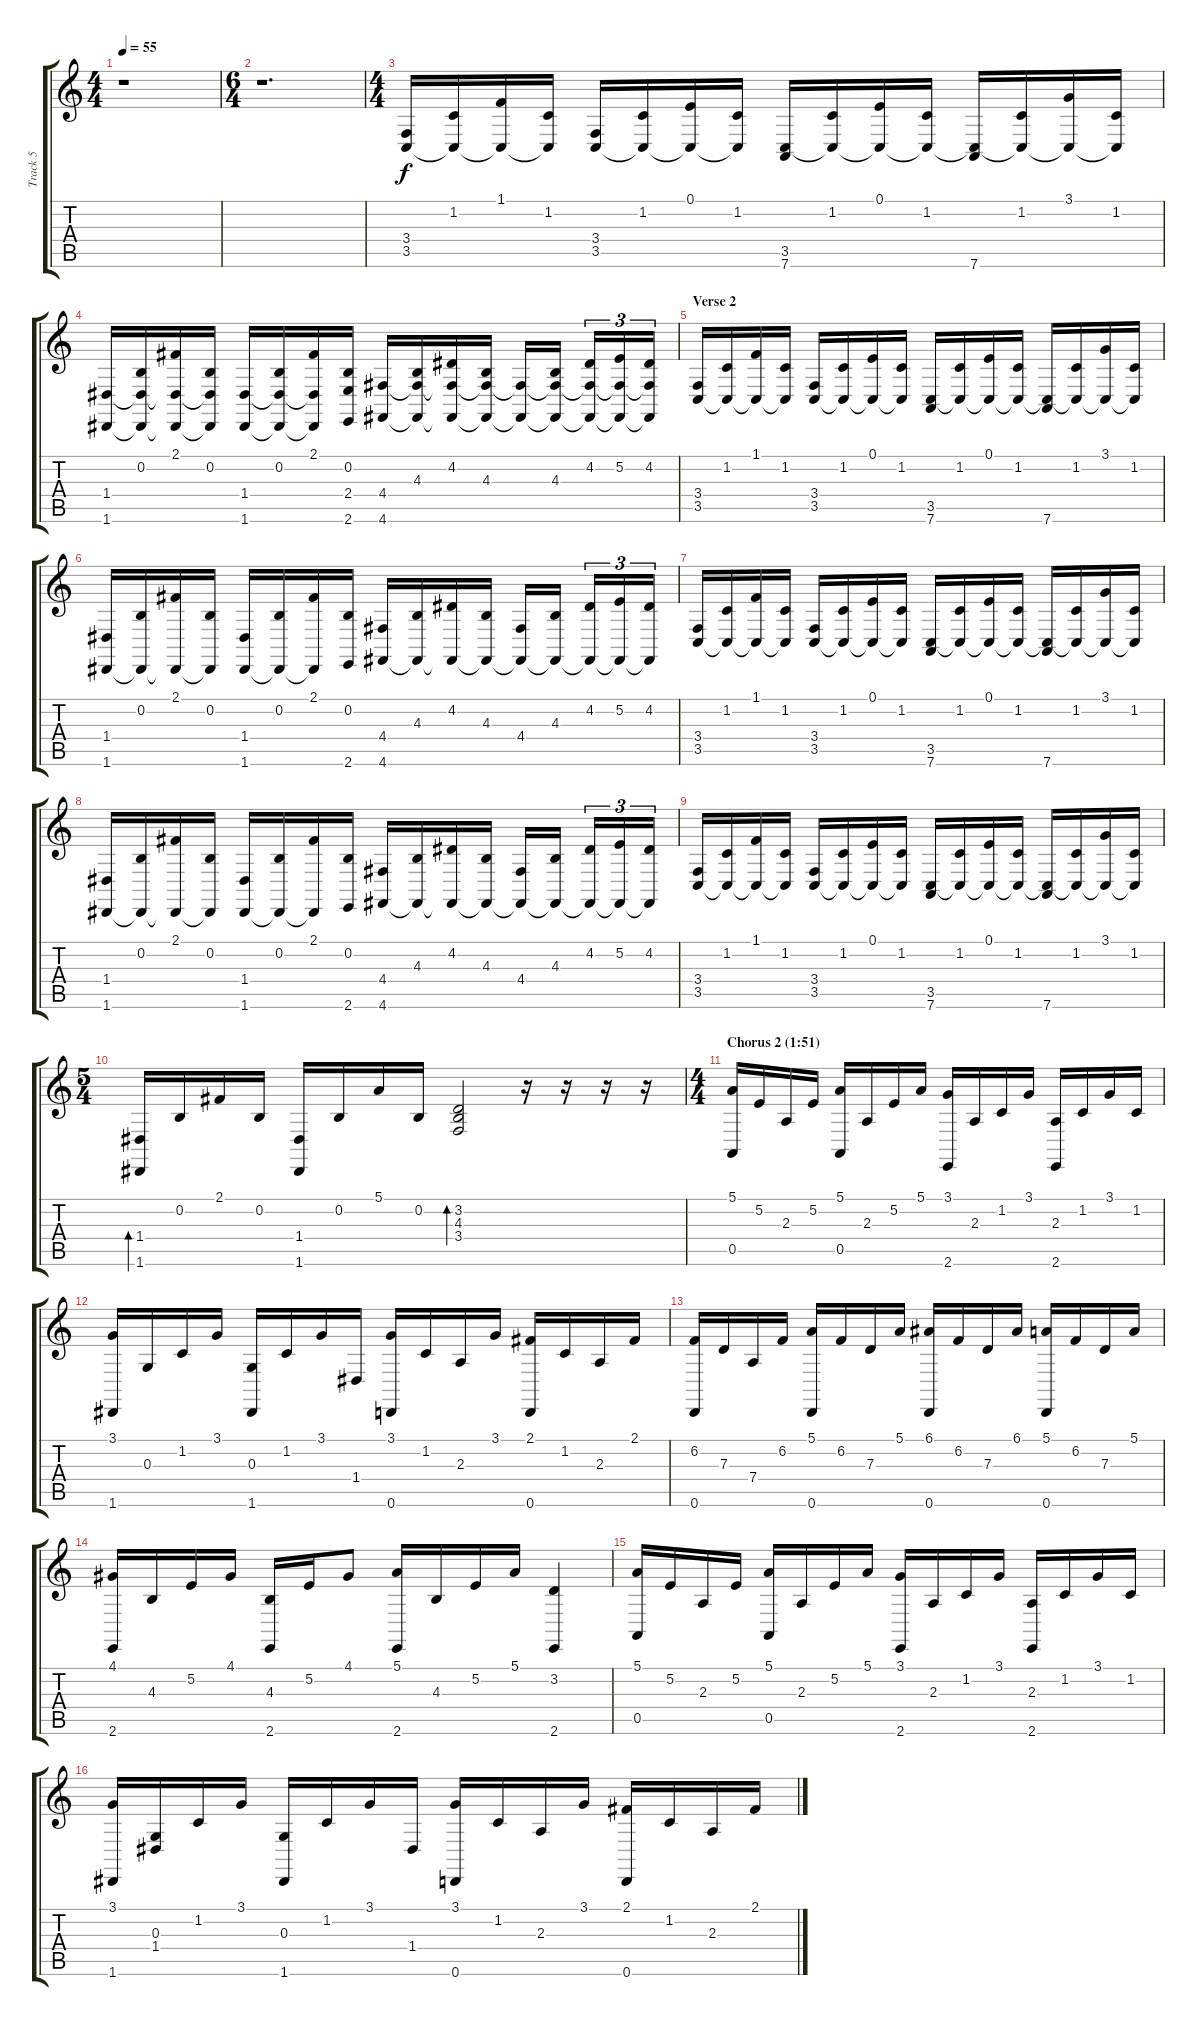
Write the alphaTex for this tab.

\track ("Track 5" "Track 5") {instrument harpsichord}
\staff {score tabs}
\tuning (E4 B3 G3 D3 A2 D2) {hide}
\ts (4 4)
\tempo 55
\clef g2
\ks c
r.1{dy f} |
\ts (6 4)
r.1{d} |
\ts (4 4)
(3.4 3.5).16 (1.2 3.5{t}).16 (1.1 3.5{t}).16 (1.2 3.5{t}).16 (3.4 3.5).16 (1.2 3.5{t}).16 (0.1 3.5{t}).16 (1.2 3.5{t}).16 (3.5 7.6).16 (1.2 3.5{t}).16 (0.1 3.5{t}).16 (1.2 3.5{t}).16 (3.5{t} 7.6).16 (1.2 3.5{t}).16 (3.1 3.5{t}).16 (1.2 3.5{t}).16 |
(1.4 1.6).16 (0.2 1.4{t} 1.6{t}).16 (2.1 1.4{t} 1.6{t}).16 (0.2 1.4{t} 1.6{t}).16 (1.4 1.6).16 (0.2 1.4{t} 1.6{t}).16 (2.1 1.4{t} 1.6{t}).16 (0.2 2.4 2.6).16 (4.4 4.6).16 (4.3 4.4{t} 4.6{t}).16 (4.2 4.4{t} 4.6{t}).16 (4.3 4.4{t} 4.6{t}).16 (4.4{t} 4.6{t}).16 (4.3 4.4{t} 4.6{t}).16 (4.2 4.4{t} 4.6{t}).16{tu (3 2)} (5.2 4.4{t} 4.6{t}).16{tu (3 2)} (4.2 4.4{t} 4.6{t}).16{tu (3 2)} |
\section ("" "Verse 2")
(3.4 3.5).16 (1.2 3.5{t}).16 (1.1 3.5{t}).16 (1.2 3.5{t}).16 (3.4 3.5).16 (1.2 3.5{t}).16 (0.1 3.5{t}).16 (1.2 3.5{t}).16 (3.5 7.6).16 (1.2 3.5{t}).16 (0.1 3.5{t}).16 (1.2 3.5{t}).16 (3.5{t} 7.6).16 (1.2 3.5{t}).16 (3.1 3.5{t}).16 (1.2 3.5{t}).16 |
(1.4 1.6).16 (0.2 1.6{t}).16 (2.1 1.6{t}).16 (0.2 1.6{t}).16 (1.4 1.6).16 (0.2 1.6{t}).16 (2.1 1.6{t}).16 (0.2 2.6).16 (4.4 4.6).16 (4.3 4.6{t}).16 (4.2 4.6{t}).16 (4.3 4.6{t}).16 (4.4 4.6{t}).16 (4.3 4.6{t}).16 (4.2 4.6{t}).16{tu (3 2)} (5.2 4.6{t}).16{tu (3 2)} (4.2 4.6{t}).16{tu (3 2)} |
(3.4 3.5).16 (1.2 3.5{t}).16 (1.1 3.5{t}).16 (1.2 3.5{t}).16 (3.4 3.5).16 (1.2 3.5{t}).16 (0.1 3.5{t}).16 (1.2 3.5{t}).16 (3.5 7.6).16 (1.2 3.5{t}).16 (0.1 3.5{t}).16 (1.2 3.5{t}).16 (3.5{t} 7.6).16 (1.2 3.5{t}).16 (3.1 3.5{t}).16 (1.2 3.5{t}).16 |
(1.4 1.6).16 (0.2 1.6{t}).16 (2.1 1.6{t}).16 (0.2 1.6{t}).16 (1.4 1.6).16 (0.2 1.6{t}).16 (2.1 1.6{t}).16 (0.2 2.6).16 (4.4 4.6).16 (4.3 4.6{t}).16 (4.2 4.6{t}).16 (4.3 4.6{t}).16 (4.4 4.6{t}).16 (4.3 4.6{t}).16 (4.2 4.6{t}).16{tu (3 2)} (5.2 4.6{t}).16{tu (3 2)} (4.2 4.6{t}).16{tu (3 2)} |
(3.4 3.5).16 (1.2 3.5{t}).16 (1.1 3.5{t}).16 (1.2 3.5{t}).16 (3.4 3.5).16 (1.2 3.5{t}).16 (0.1 3.5{t}).16 (1.2 3.5{t}).16 (3.5 7.6).16 (1.2 3.5{t}).16 (0.1 3.5{t}).16 (1.2 3.5{t}).16 (3.5{t} 7.6).16 (1.2 3.5{t}).16 (3.1 3.5{t}).16 (1.2 3.5{t}).16 |
\ts (5 4)
(1.4 1.6).16{bd 240} 0.2.16 2.1.16 0.2.16 (1.4 1.6).16 0.2.16 5.1.16 0.2.16 (3.2 4.3 3.4).2{bd 120} r.16 r.16 r.16 r.16 |
\ts (4 4)
\section ("" "Chorus 2 (1:51)")
(5.1 0.5).16 5.2.16 2.3.16 5.2.16 (5.1 0.5).16 2.3.16 5.2.16 5.1.16 (3.1 2.6).16 2.3.16 1.2.16 3.1.16 (2.3 2.6).16 1.2.16 3.1.16 1.2.16 |
(3.1 1.6).16 0.3.16 1.2.16 3.1.16 (0.3 1.6).16 1.2.16 3.1.16 1.4.16 (3.1 0.6).16 1.2.16 2.3.16 3.1.16 (2.1 0.6).16 1.2.16 2.3.16 2.1.16 |
(6.2 0.6).16 7.3.16 7.4.16 6.2.16 (5.1 0.6).16 6.2.16 7.3.16 5.1.16 (6.1 0.6).16 6.2.16 7.3.16 6.1.16 (5.1 0.6).16 6.2.16 7.3.16 5.1.16 |
(4.1 2.6).16 4.3.16 5.2.16 4.1.16 (4.3 2.6).16 5.2.16 4.1.8 (5.1 2.6).16 4.3.16 5.2.16 5.1.16 (3.2 2.6).4 |
(5.1 0.5).16 5.2.16 2.3.16 5.2.16 (5.1 0.5).16 2.3.16 5.2.16 5.1.16 (3.1 2.6).16 2.3.16 1.2.16 3.1.16 (2.3 2.6).16 1.2.16 3.1.16 1.2.16 |
(3.1 1.6).16 (0.3 1.4).16 1.2.16 3.1.16 (0.3 1.6).16 1.2.16 3.1.16 1.4.16 (3.1 0.6).16 1.2.16 2.3.16 3.1.16 (2.1 0.6).16 1.2.16 2.3.16 2.1.16
